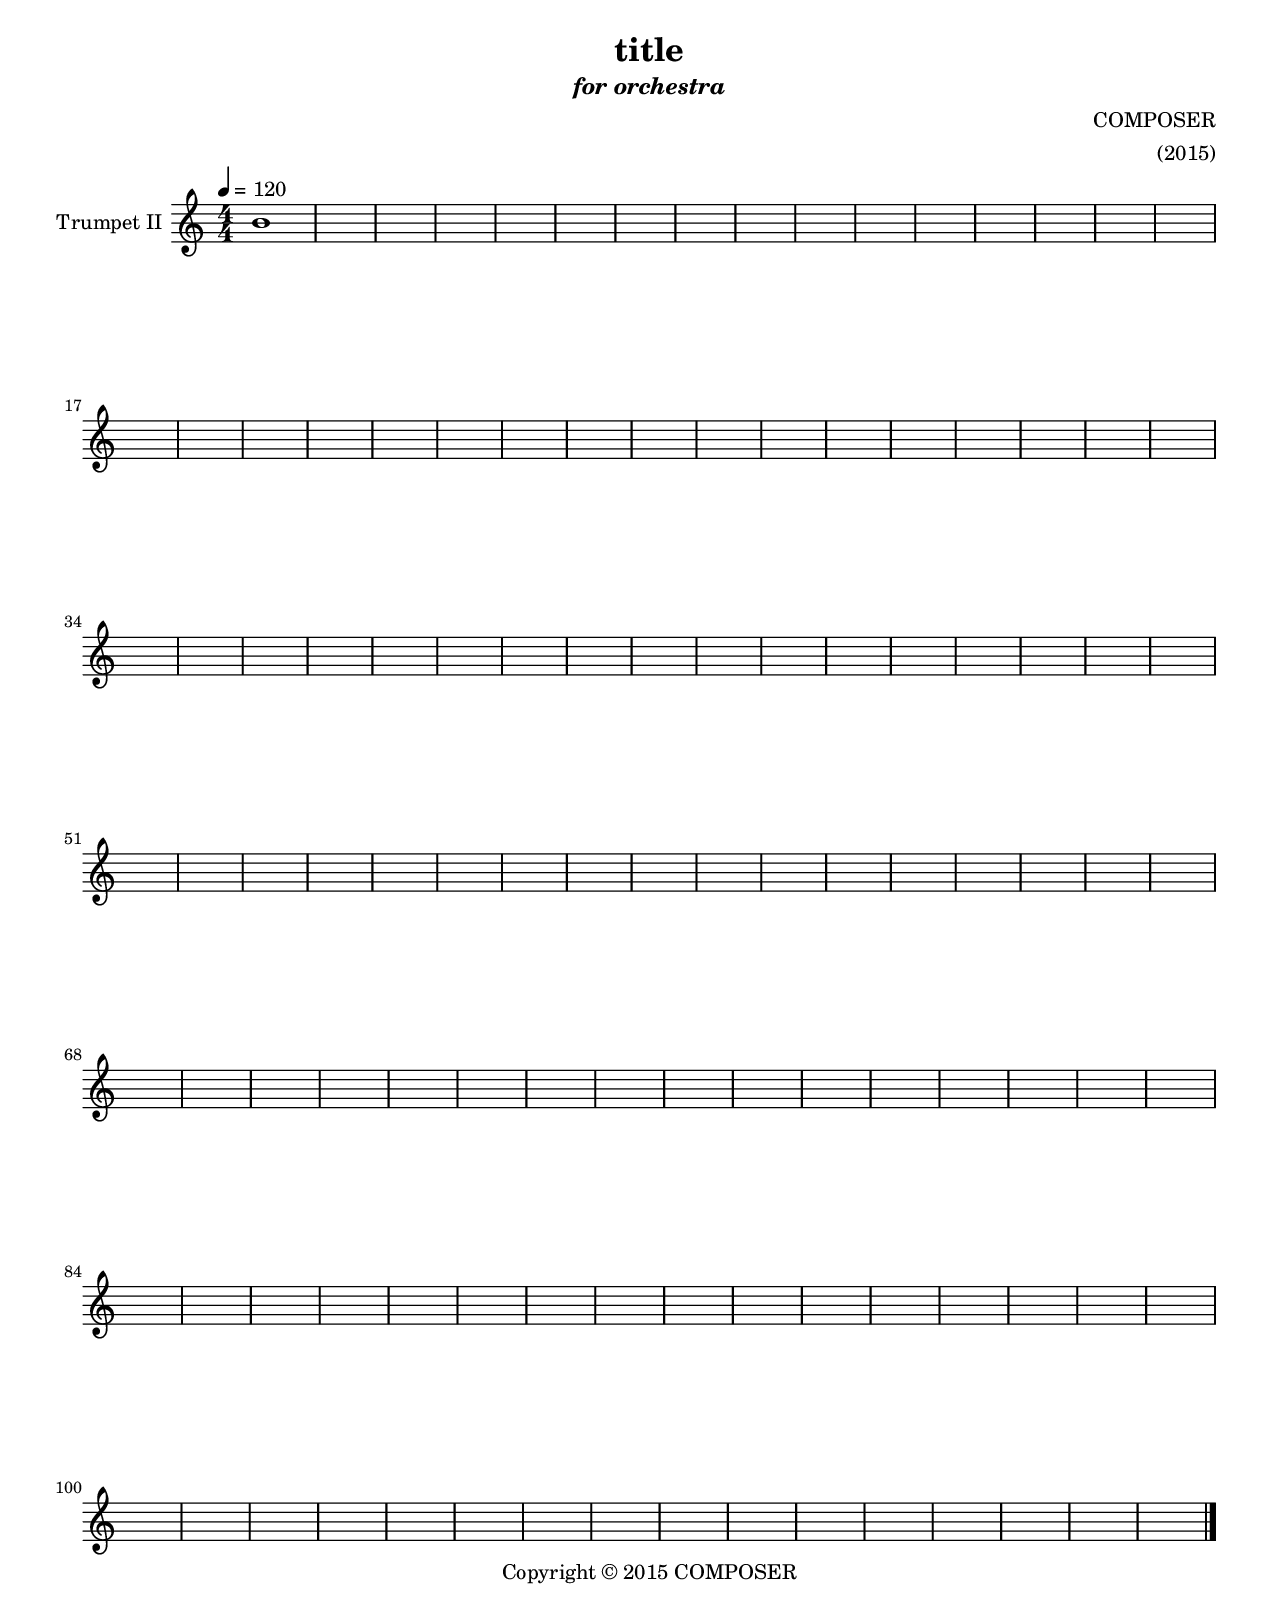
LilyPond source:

\version "2.18.2"

#(set-global-staff-size 18)
#(set-default-paper-size "letter")

\header {
  title = "title"
  subtitle = \markup { \italic "for orchestra" }
  dedication = ""
  composer = "COMPOSER"
  arranger = "(2015)"
  %piece = \markup \box {"Transposed Score"}
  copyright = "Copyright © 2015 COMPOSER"
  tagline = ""
}

\include "orchestra_metrics.ly"
\include "orchestra_notes.ly"
\include "orchestra_headings.ly"
\include "orchestra_definitions.ly"

TrumpetTwoHeading = {
  #(set-accidental-style 'neo-modern)
  \override Staff.Accidental #'hide-tied-accidental-after-break = ##t
  \set Staff.instrumentName = \markup \concat {"Trumpet II" " "}
}

\score {
  <<
    %\override Score.BarNumber #'break-visibility = ##(#t #t #t)
    %\override Score.BarNumber #'break-visibility = #end-of-line-invisible
    \override Score.Stem #'stemlet-length = #0.75
    \override Score.StaffSymbol.layer = #4
    \override Score.TimeSignature.layer = #3
    \new Staff = "trumpet" \with {
      \override VerticalAxisGroup #'remove-empty = ##f
    }
    << \Metrics \TrumpetTwoHeading \transpose c d \TrumpetTwoNotes >>
  >>
  \layout {
    \context { \RemoveEmptyStaffContext }
    \context { \Staff \override TimeSignature.style = #'numbered \accidentalStyle "neo-modern"  }
  }
  %\midi { }
}

\paper {
  %two-sided = ##t
  page-limit-inter-system-space = ##t
  ragged-bottom = ##f
  ragged-last-bottom = ##f
  page-limit-inter-system-space-factor = 1.3
  top-margin = 1\cm
  inner-margin = 2\cm
  outer-margin = 1.6\cm
  left-margin = 1.4\cm
  %system-separator-markup = \slashSeparator
  %max-systems-per-page = 1
}
